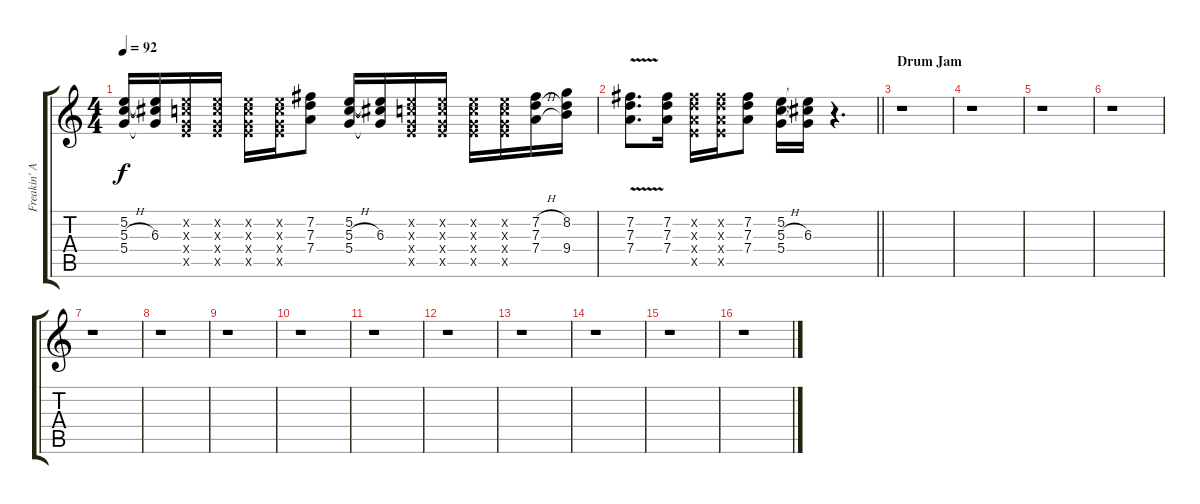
\track ("Freakin' Awesome Guitar" "Freakin' A") {instrument overdrivenguitar}
\staff {score tabs}
\tuning (E4 B3 G3 D3 A2 E2) {hide}
\ts (4 4)
\tempo 92
\clef g2
\ks c
(5.2 5.3{h} 5.4).16{dy f} (5.2{t} 6.3 5.4{t}).16 (5.2{x} 5.3{x} 5.4{x} 7.5{x}).16 (5.2{x} 5.3{x} 5.4{x} 7.5{x}).16 (5.2{x} 5.3{x} 5.4{x} 7.5{x}).16 (5.2{x} 5.3{x} 5.4{x} 7.5{x}).16 (7.2 7.3 7.4).8 (5.2 5.3{h} 5.4).16 (5.2{t} 6.3 5.4{t}).16 (5.2{x} 5.3{x} 5.4{x} 7.5{x}).16 (5.2{x} 5.3{x} 5.4{x} 7.5{x}).16 (5.2{x} 5.3{x} 5.4{x} 7.5{x}).16 (5.2{x} 5.3{x} 5.4{x} 7.5{x}).16 (7.2{h} 7.3 7.4{h}).16 (8.2 7.3{t} 9.4).16 |
\barLineRight lightlight
(7.2{v} 7.3{v} 7.4{v}).8{d} (7.2 7.3 7.4).16 (7.2{x} 7.3{x} 7.4{x} 7.5{x}).16 (7.2{x} 7.3{x} 7.4{x} 7.5{x}).16 (7.2 7.3 7.4).8 (5.2 5.3{h} 5.4).16 (5.2{t} 6.3 5.4{t}).16 r.4{d} |
\section ("" "Drum Jam")
r.1 |
r.1 |
r.1 |
r.1 |
r.1 |
r.1 |
r.1 |
r.1 |
r.1 |
r.1 |
r.1 |
r.1 |
r.1 |
r.1
